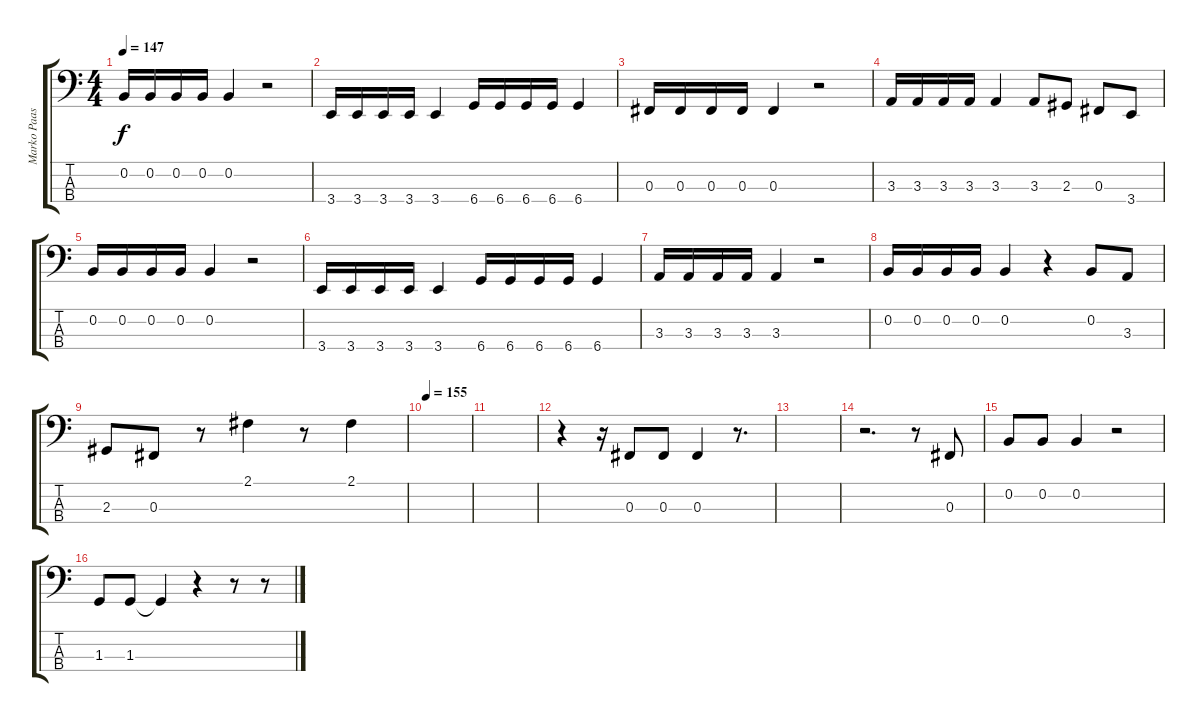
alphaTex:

\track ("Marko Paasikoski" "Marko Paas") {instrument electricbassfinger}
\staff {score tabs}
\tuning (E2 B1 Gb1 Db1) {hide}
\ts (4 4)
\tempo 147
\clef f4
\ks c
0.2.16{dy f} 0.2.16 0.2.16 0.2.16 0.2.4 r.2 |
3.4.16 3.4.16 3.4.16 3.4.16 3.4.4 6.4.16 6.4.16 6.4.16 6.4.16 6.4.4 |
0.3.16 0.3.16 0.3.16 0.3.16 0.3.4 r.2 |
3.3.16 3.3.16 3.3.16 3.3.16 3.3.4 3.3.8 2.3.8 0.3.8 3.4.8 |
0.2.16 0.2.16 0.2.16 0.2.16 0.2.4 r.2 |
3.4.16 3.4.16 3.4.16 3.4.16 3.4.4 6.4.16 6.4.16 6.4.16 6.4.16 6.4.4 |
3.3.16 3.3.16 3.3.16 3.3.16 3.3.4 r.2 |
0.2.16 0.2.16 0.2.16 0.2.16 0.2.4 r.4 0.2.8 3.3.8 |
2.3.8 0.3.8 r.8 2.1.4 r.8 2.1.4 |
\tempo 155
|
|
r.4 r.16 0.3.8 0.3.8 0.3.4 r.8{d} |
|
r.2{d} r.8 0.3.8 |
0.2.8 0.2.8 0.2.4 r.2 |
1.3.8 1.3.8 1.3{t}.4 r.4 r.8 r.8
